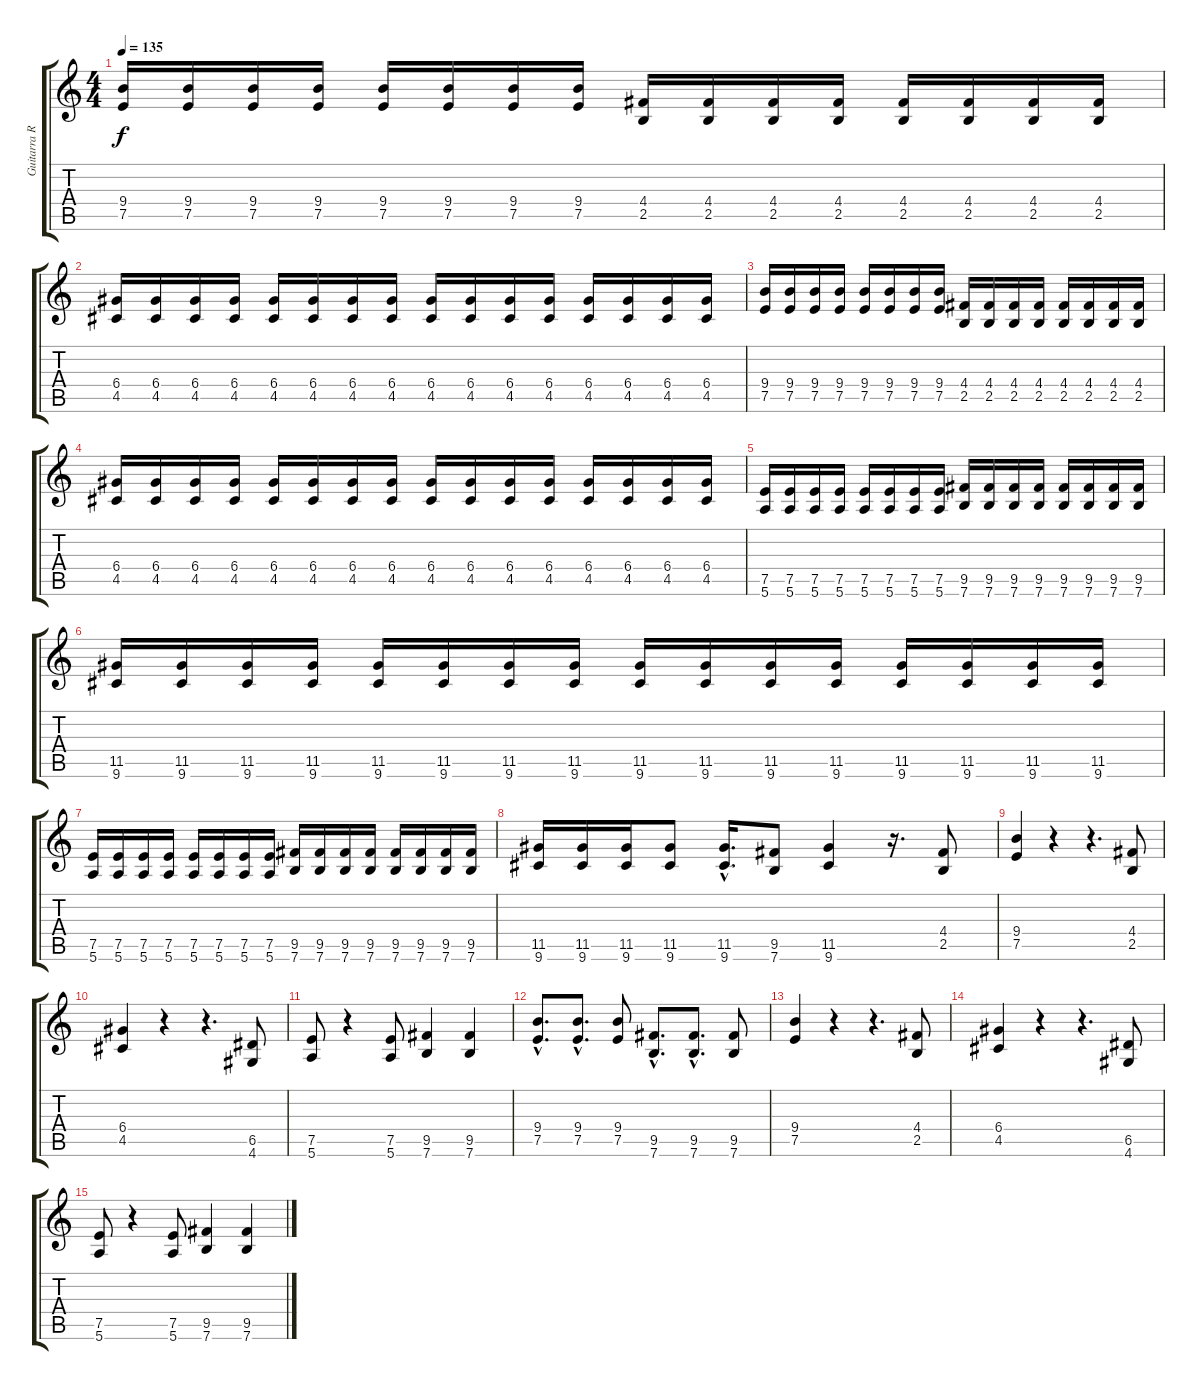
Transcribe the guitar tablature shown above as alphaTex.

\track ("Guitarra Ritmica" "Guitarra R") {instrument distortionguitar}
\staff {score tabs}
\tuning (E4 B3 G3 D3 A2 E2) {hide}
\ts (4 4)
\tempo 135
\clef g2
\ks c
(9.4 7.5).16{dy f} (9.4 7.5).16 (9.4 7.5).16 (9.4 7.5).16 (9.4 7.5).16 (9.4 7.5).16 (9.4 7.5).16 (9.4 7.5).16 (4.4 2.5).16 (4.4 2.5).16 (4.4 2.5).16 (4.4 2.5).16 (4.4 2.5).16 (4.4 2.5).16 (4.4 2.5).16 (4.4 2.5).16 |
(6.4 4.5).16 (6.4 4.5).16 (6.4 4.5).16 (6.4 4.5).16 (6.4 4.5).16 (6.4 4.5).16 (6.4 4.5).16 (6.4 4.5).16 (6.4 4.5).16 (6.4 4.5).16 (6.4 4.5).16 (6.4 4.5).16 (6.4 4.5).16 (6.4 4.5).16 (6.4 4.5).16 (6.4 4.5).16 |
(9.4 7.5).16 (9.4 7.5).16 (9.4 7.5).16 (9.4 7.5).16 (9.4 7.5).16 (9.4 7.5).16 (9.4 7.5).16 (9.4 7.5).16 (4.4 2.5).16 (4.4 2.5).16 (4.4 2.5).16 (4.4 2.5).16 (4.4 2.5).16 (4.4 2.5).16 (4.4 2.5).16 (4.4 2.5).16 |
(6.4 4.5).16 (6.4 4.5).16 (6.4 4.5).16 (6.4 4.5).16 (6.4 4.5).16 (6.4 4.5).16 (6.4 4.5).16 (6.4 4.5).16 (6.4 4.5).16 (6.4 4.5).16 (6.4 4.5).16 (6.4 4.5).16 (6.4 4.5).16 (6.4 4.5).16 (6.4 4.5).16 (6.4 4.5).16 |
(7.5 5.6).16 (7.5 5.6).16 (7.5 5.6).16 (7.5 5.6).16 (7.5 5.6).16 (7.5 5.6).16 (7.5 5.6).16 (7.5 5.6).16 (9.5 7.6).16 (9.5 7.6).16 (9.5 7.6).16 (9.5 7.6).16 (9.5 7.6).16 (9.5 7.6).16 (9.5 7.6).16 (9.5 7.6).16 |
(11.5 9.6).16 (11.5 9.6).16 (11.5 9.6).16 (11.5 9.6).16 (11.5 9.6).16 (11.5 9.6).16 (11.5 9.6).16 (11.5 9.6).16 (11.5 9.6).16 (11.5 9.6).16 (11.5 9.6).16 (11.5 9.6).16 (11.5 9.6).16 (11.5 9.6).16 (11.5 9.6).16 (11.5 9.6).16 |
(7.5 5.6).16 (7.5 5.6).16 (7.5 5.6).16 (7.5 5.6).16 (7.5 5.6).16 (7.5 5.6).16 (7.5 5.6).16 (7.5 5.6).16 (9.5 7.6).16 (9.5 7.6).16 (9.5 7.6).16 (9.5 7.6).16 (9.5 7.6).16 (9.5 7.6).16 (9.5 7.6).16 (9.5 7.6).16 |
(11.5 9.6).16 (11.5 9.6).16 (11.5 9.6).16 (11.5 9.6).8 (11.5{hac} 9.6{hac}).16{d} (9.5 7.6).8 (11.5 9.6).4 r.16{d} (4.4 2.5).8 |
(9.4 7.5).4 r.4 r.4{d} (4.4 2.5).8 |
(6.4 4.5).4 r.4 r.4{d} (6.5 4.6).8 |
(7.5 5.6).8 r.4 (7.5 5.6).8 (9.5 7.6).4 (9.5 7.6).4 |
(9.4{hac} 7.5{hac}).8{d} (9.4{hac} 7.5{hac}).8{d} (9.4 7.5).8 (9.5{hac} 7.6{hac}).8{d} (9.5{hac} 7.6{hac}).8{d} (9.5 7.6).8 |
(9.4 7.5).4 r.4 r.4{d} (4.4 2.5).8 |
(6.4 4.5).4 r.4 r.4{d} (6.5 4.6).8 |
(7.5 5.6).8 r.4 (7.5 5.6).8 (9.5 7.6).4 (9.5 7.6).4
